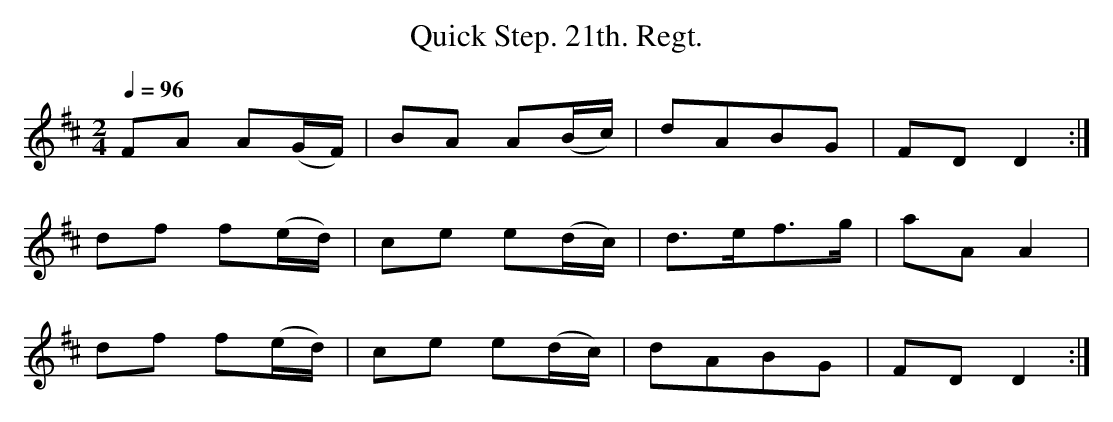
X:1
T:Quick Step. 21th. Regt.
M:2/4
L:1/8
Q:1/4=96
K:D major
FA A(G/F/)|BA A(B/c/)|dA`BG |FD D2:|
df f(e/d/)|ce e(d/c/)|d>ef>g|aA A2 |
df f(e/d/)|ce e(d/c/)|dA`BG |FD D2:|
